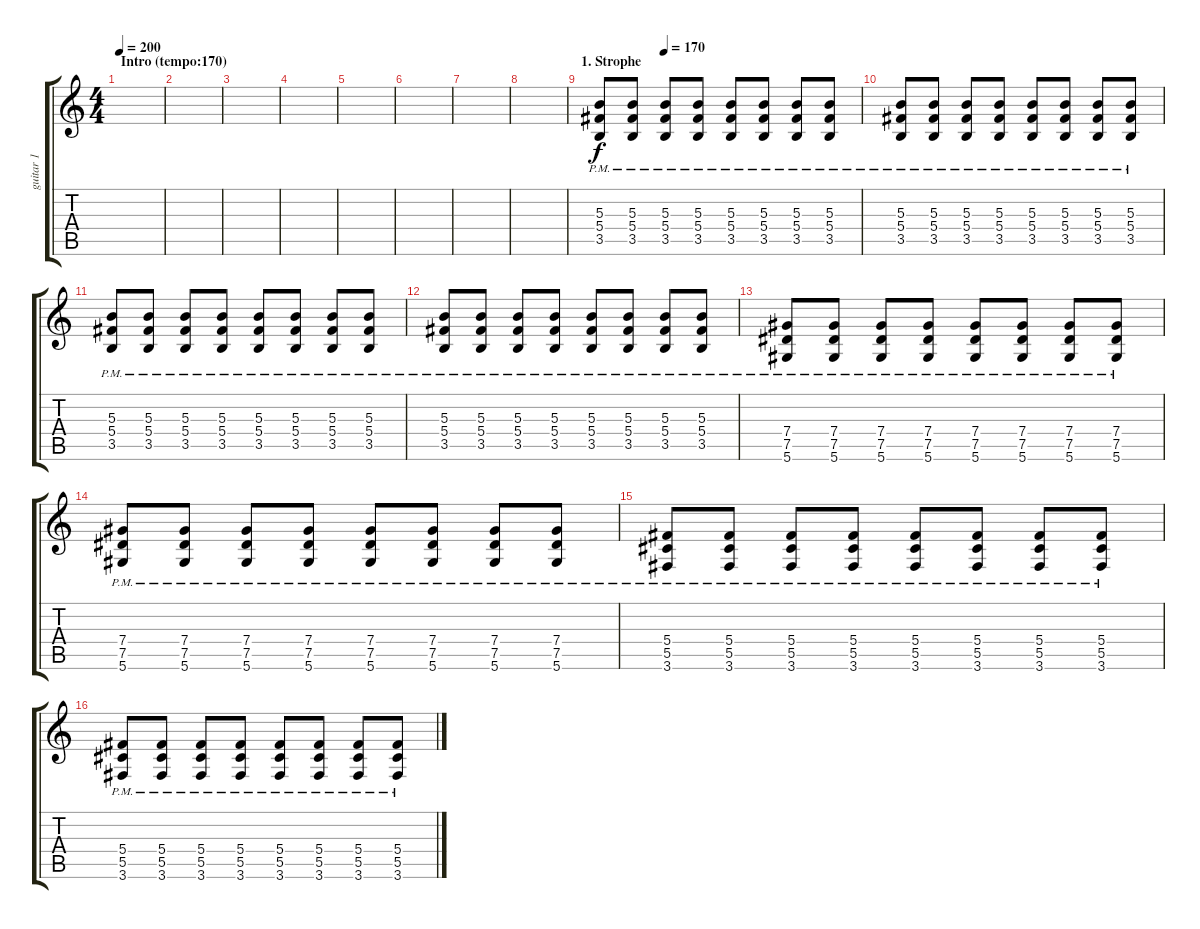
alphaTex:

\track ("guitar 1" "guitar 1") {instrument distortionguitar}
\staff {score tabs}
\tuning (Eb4 Bb3 Gb3 Db3 Ab2 Eb2) {hide}
\ts (4 4)
\section ("" "Intro (tempo:170)")
\tempo 200
\tempo 170
\tempo 200
\clef g2
\ks c
|
|
|
|
|
|
|
|
\section ("" "1. Strophe")
\tempo (170 0.25)
(5.3{pm} 5.4{pm} 3.5{pm}).8{volume 5} (5.3{pm} 5.4{pm} 3.5{pm}).8 (5.3{pm} 5.4{pm} 3.5{pm}).8 (5.3{pm} 5.4{pm} 3.5{pm}).8 (5.3{pm} 5.4{pm} 3.5{pm}).8 (5.3{pm} 5.4{pm} 3.5{pm}).8 (5.3{pm} 5.4{pm} 3.5{pm}).8 (5.3{pm} 5.4{pm} 3.5{pm}).8 |
(5.3{pm} 5.4{pm} 3.5{pm}).8 (5.3{pm} 5.4{pm} 3.5{pm}).8 (5.3{pm} 5.4{pm} 3.5{pm}).8 (5.3{pm} 5.4{pm} 3.5{pm}).8 (5.3{pm} 5.4{pm} 3.5{pm}).8 (5.3{pm} 5.4{pm} 3.5{pm}).8 (5.3{pm} 5.4{pm} 3.5{pm}).8 (5.3{pm} 5.4{pm} 3.5{pm}).8 |
(5.3{pm} 5.4{pm} 3.5{pm}).8{volume 6} (5.3{pm} 5.4{pm} 3.5{pm}).8 (5.3{pm} 5.4{pm} 3.5{pm}).8 (5.3{pm} 5.4{pm} 3.5{pm}).8 (5.3{pm} 5.4{pm} 3.5{pm}).8 (5.3{pm} 5.4{pm} 3.5{pm}).8 (5.3{pm} 5.4{pm} 3.5{pm}).8 (5.3{pm} 5.4{pm} 3.5{pm}).8 |
(5.3{pm} 5.4{pm} 3.5{pm}).8 (5.3{pm} 5.4{pm} 3.5{pm}).8 (5.3{pm} 5.4{pm} 3.5{pm}).8 (5.3{pm} 5.4{pm} 3.5{pm}).8 (5.3{pm} 5.4{pm} 3.5{pm}).8 (5.3{pm} 5.4{pm} 3.5{pm}).8 (5.3{pm} 5.4{pm} 3.5{pm}).8 (5.3{pm} 5.4{pm} 3.5{pm}).8 |
(7.4{pm} 7.5{pm} 5.6{pm}).8{volume 9} (7.4{pm} 7.5{pm} 5.6{pm}).8 (7.4{pm} 7.5{pm} 5.6{pm}).8 (7.4{pm} 7.5{pm} 5.6{pm}).8 (7.4{pm} 7.5{pm} 5.6{pm}).8 (7.4{pm} 7.5{pm} 5.6{pm}).8 (7.4{pm} 7.5{pm} 5.6{pm}).8 (7.4{pm} 7.5{pm} 5.6{pm}).8 |
(7.4{pm} 7.5{pm} 5.6{pm}).8 (7.4{pm} 7.5{pm} 5.6{pm}).8 (7.4{pm} 7.5{pm} 5.6{pm}).8 (7.4{pm} 7.5{pm} 5.6{pm}).8 (7.4{pm} 7.5{pm} 5.6{pm}).8 (7.4{pm} 7.5{pm} 5.6{pm}).8 (7.4{pm} 7.5{pm} 5.6{pm}).8 (7.4{pm} 7.5{pm} 5.6{pm}).8 |
(5.4{pm} 5.5{pm} 3.6{pm}).8 (5.4{pm} 5.5{pm} 3.6{pm}).8 (5.4{pm} 5.5{pm} 3.6{pm}).8 (5.4{pm} 5.5{pm} 3.6{pm}).8 (5.4{pm} 5.5{pm} 3.6{pm}).8 (5.4{pm} 5.5{pm} 3.6{pm}).8 (5.4{pm} 5.5{pm} 3.6{pm}).8 (5.4{pm} 5.5{pm} 3.6{pm}).8 |
(5.4{pm} 5.5{pm} 3.6{pm}).8 (5.4{pm} 5.5{pm} 3.6{pm}).8 (5.4{pm} 5.5{pm} 3.6{pm}).8 (5.4{pm} 5.5{pm} 3.6{pm}).8 (5.4{pm} 5.5{pm} 3.6{pm}).8 (5.4{pm} 5.5{pm} 3.6{pm}).8 (5.4{pm} 5.5{pm} 3.6{pm}).8 (5.4{pm} 5.5{pm} 3.6{pm}).8
